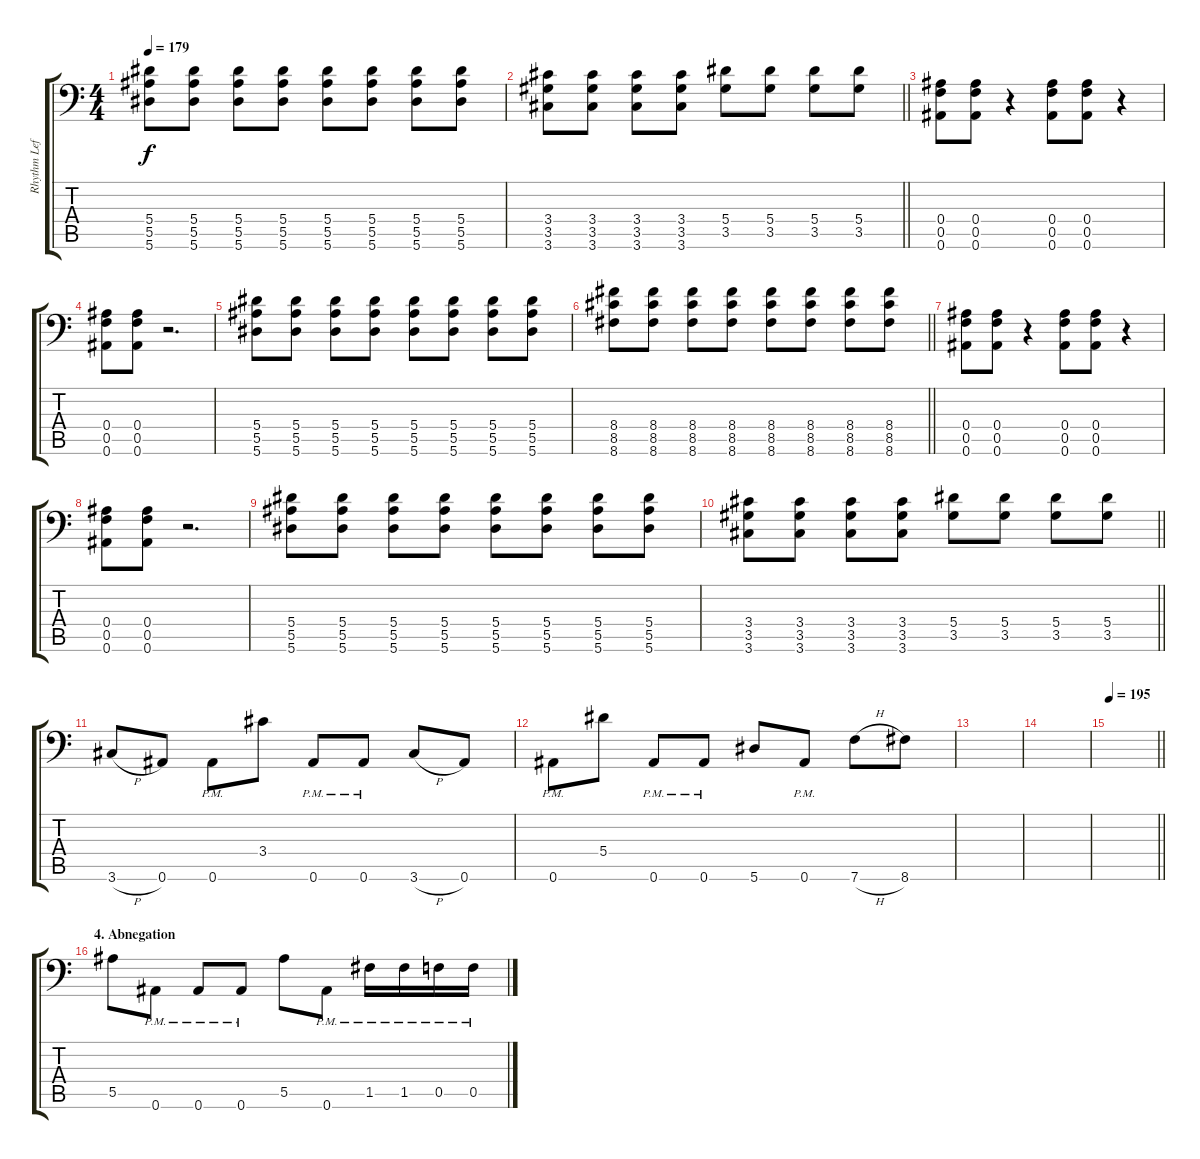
\track ("Rhythm Left" "Rhythm Lef") {instrument distortionguitar}
\staff {score tabs}
\tuning (C4 G3 Eb3 Bb2 F2 Bb1) {hide}
\ts (4 4)
\tempo 179
\clef f4
\ks c
(5.4 5.5 5.6).8{dy f} (5.4 5.5 5.6).8 (5.4 5.5 5.6).8 (5.4 5.5 5.6).8 (5.4 5.5 5.6).8 (5.4 5.5 5.6).8 (5.4 5.5 5.6).8 (5.4 5.5 5.6).8 |
\barLineRight lightlight
(3.4 3.5 3.6).8 (3.4 3.5 3.6).8 (3.4 3.5 3.6).8 (3.4 3.5 3.6).8 (5.4 3.5).8 (5.4 3.5).8 (5.4 3.5).8 (5.4 3.5).8 |
(0.4 0.5 0.6).8 (0.4 0.5 0.6).8 r.4 (0.4 0.5 0.6).8 (0.4 0.5 0.6).8 r.4 |
(0.4 0.5 0.6).8 (0.4 0.5 0.6).8 r.2{d} |
(5.4 5.5 5.6).8 (5.4 5.5 5.6).8 (5.4 5.5 5.6).8 (5.4 5.5 5.6).8 (5.4 5.5 5.6).8 (5.4 5.5 5.6).8 (5.4 5.5 5.6).8 (5.4 5.5 5.6).8 |
\barLineRight lightlight
(8.4 8.5 8.6).8 (8.4 8.5 8.6).8 (8.4 8.5 8.6).8 (8.4 8.5 8.6).8 (8.4 8.5 8.6).8 (8.4 8.5 8.6).8 (8.4 8.5 8.6).8 (8.4 8.5 8.6).8 |
(0.4 0.5 0.6).8 (0.4 0.5 0.6).8 r.4 (0.4 0.5 0.6).8 (0.4 0.5 0.6).8 r.4 |
(0.4 0.5 0.6).8 (0.4 0.5 0.6).8 r.2{d} |
(5.4 5.5 5.6).8 (5.4 5.5 5.6).8 (5.4 5.5 5.6).8 (5.4 5.5 5.6).8 (5.4 5.5 5.6).8 (5.4 5.5 5.6).8 (5.4 5.5 5.6).8 (5.4 5.5 5.6).8 |
\barLineRight lightlight
(3.4 3.5 3.6).8 (3.4 3.5 3.6).8 (3.4 3.5 3.6).8 (3.4 3.5 3.6).8 (5.4 3.5).8 (5.4 3.5).8 (5.4 3.5).8 (5.4 3.5).8 |
3.6{h}.8 0.6.8 0.6{pm}.8 3.4.8 0.6{pm}.8 0.6{pm}.8 3.6{h}.8 0.6.8 |
0.6{pm}.8 5.4.8 0.6{pm}.8 0.6{pm}.8 5.6.8 0.6{pm}.8 7.6{h}.8 8.6.8 |
|
|
\tempo 195
\barLineRight lightlight
|
\section ("" "4. Abnegation")
5.5.8 0.6{pm}.8 0.6{pm}.8 0.6{pm}.8 5.5.8 0.6{pm}.8 1.5{pm}.16 1.5{pm}.16 0.5{pm}.16 0.5{pm}.16
